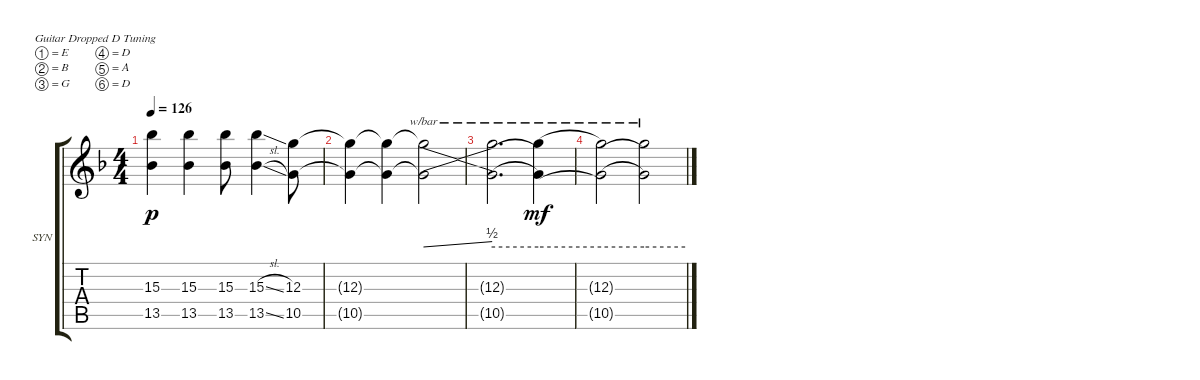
\defaultSystemsLayout 4
\bracketExtendMode groupsimilarinstruments
\firstSystemTrackNameOrientation horizontal
\otherSystemsTrackNameOrientation horizontal
\track ("Rhythm Dub" "SYN") {instrument distortionguitar}
\staff {score tabs}
\tuning (E4 B3 G3 D3 A2 D2)
\ts (4 4)
\tempo 126
\clef g2
\ks f
(15.3 13.5).4{dy p} (15.3 13.5).4 (15.3 13.5).8 (15.3{sl} 13.5{sl}).4 (12.3 10.5).8 |
(10.5{t} 12.3{t}).4 (12.3{t} 10.5{t}).4 (10.5{t} 12.3{t}).2{tbe (dive default 0 0 59.4 2)} |
(10.5{t} 12.3{t}).2{d tbe (hold default 0 0 60 0)} (12.3{t} 10.5{t}).4{tbe (hold default 0 0 60 0) dy mf} |
(10.5{t} 12.3{t}).2{tbe (hold default 0 0 60 0)} (12.3{t} 10.5{t}).2{tbe (hold default 0 0 60 0)}
